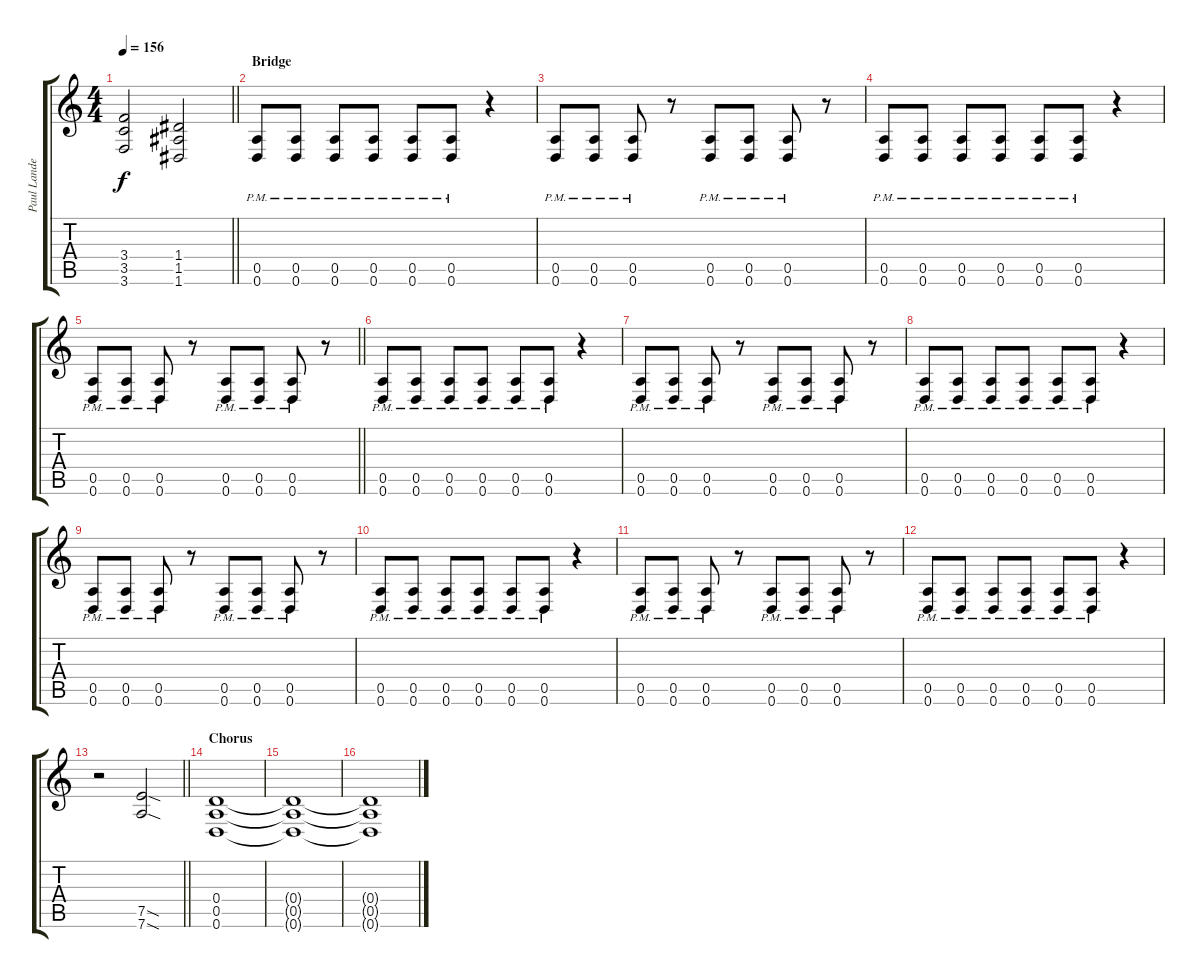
\track ("Paul Landers" "Paul Lande") {instrument distortionguitar}
\staff {score tabs}
\tuning (E4 B3 G3 D3 A2 D2) {hide}
\ts (4 4)
\tempo 156
\clef g2
\barLineRight lightlight
\ks c
(3.4 3.5 3.6).2{dy f} (1.4 1.5 1.6).2 |
\section ("" "Bridge")
(0.5{pm} 0.6{pm}).8{volume 8} (0.5{pm} 0.6{pm}).8{volume 14} (0.5{pm} 0.6{pm}).8 (0.5{pm} 0.6{pm}).8 (0.5{pm} 0.6{pm}).8 (0.5{pm} 0.6{pm}).8 r.4 |
(0.5{pm} 0.6{pm}).8 (0.5{pm} 0.6{pm}).8 (0.5{pm} 0.6{pm}).8 r.8 (0.5{pm} 0.6{pm}).8 (0.5{pm} 0.6{pm}).8 (0.5{pm} 0.6{pm}).8 r.8 |
(0.5{pm} 0.6{pm}).8 (0.5{pm} 0.6{pm}).8 (0.5{pm} 0.6{pm}).8 (0.5{pm} 0.6{pm}).8 (0.5{pm} 0.6{pm}).8 (0.5{pm} 0.6{pm}).8 r.4 |
\barLineRight lightlight
(0.5{pm} 0.6{pm}).8 (0.5{pm} 0.6{pm}).8 (0.5{pm} 0.6{pm}).8 r.8 (0.5{pm} 0.6{pm}).8 (0.5{pm} 0.6{pm}).8 (0.5{pm} 0.6{pm}).8 r.8 |
(0.5{pm} 0.6{pm}).8 (0.5{pm} 0.6{pm}).8 (0.5{pm} 0.6{pm}).8 (0.5{pm} 0.6{pm}).8 (0.5{pm} 0.6{pm}).8 (0.5{pm} 0.6{pm}).8 r.4 |
(0.5{pm} 0.6{pm}).8 (0.5{pm} 0.6{pm}).8 (0.5{pm} 0.6{pm}).8 r.8 (0.5{pm} 0.6{pm}).8 (0.5{pm} 0.6{pm}).8 (0.5{pm} 0.6{pm}).8 r.8 |
(0.5{pm} 0.6{pm}).8 (0.5{pm} 0.6{pm}).8 (0.5{pm} 0.6{pm}).8 (0.5{pm} 0.6{pm}).8 (0.5{pm} 0.6{pm}).8 (0.5{pm} 0.6{pm}).8 r.4 |
(0.5{pm} 0.6{pm}).8 (0.5{pm} 0.6{pm}).8 (0.5{pm} 0.6{pm}).8 r.8 (0.5{pm} 0.6{pm}).8 (0.5{pm} 0.6{pm}).8 (0.5{pm} 0.6{pm}).8 r.8 |
(0.5{pm} 0.6{pm}).8 (0.5{pm} 0.6{pm}).8 (0.5{pm} 0.6{pm}).8 (0.5{pm} 0.6{pm}).8 (0.5{pm} 0.6{pm}).8 (0.5{pm} 0.6{pm}).8 r.4 |
(0.5{pm} 0.6{pm}).8 (0.5{pm} 0.6{pm}).8 (0.5{pm} 0.6{pm}).8 r.8 (0.5{pm} 0.6{pm}).8 (0.5{pm} 0.6{pm}).8 (0.5{pm} 0.6{pm}).8 r.8 |
(0.5{pm} 0.6{pm}).8 (0.5{pm} 0.6{pm}).8 (0.5{pm} 0.6{pm}).8 (0.5{pm} 0.6{pm}).8 (0.5{pm} 0.6{pm}).8 (0.5{pm} 0.6{pm}).8 r.4 |
\barLineRight lightlight
r.2 (7.5{sod} 7.6{sod}).2 |
\section ("" "Chorus")
(0.4 0.5 0.6).1 |
(0.4{t} 0.5{t} 0.6{t}).1 |
(0.4{t} 0.5{t} 0.6{t}).1
